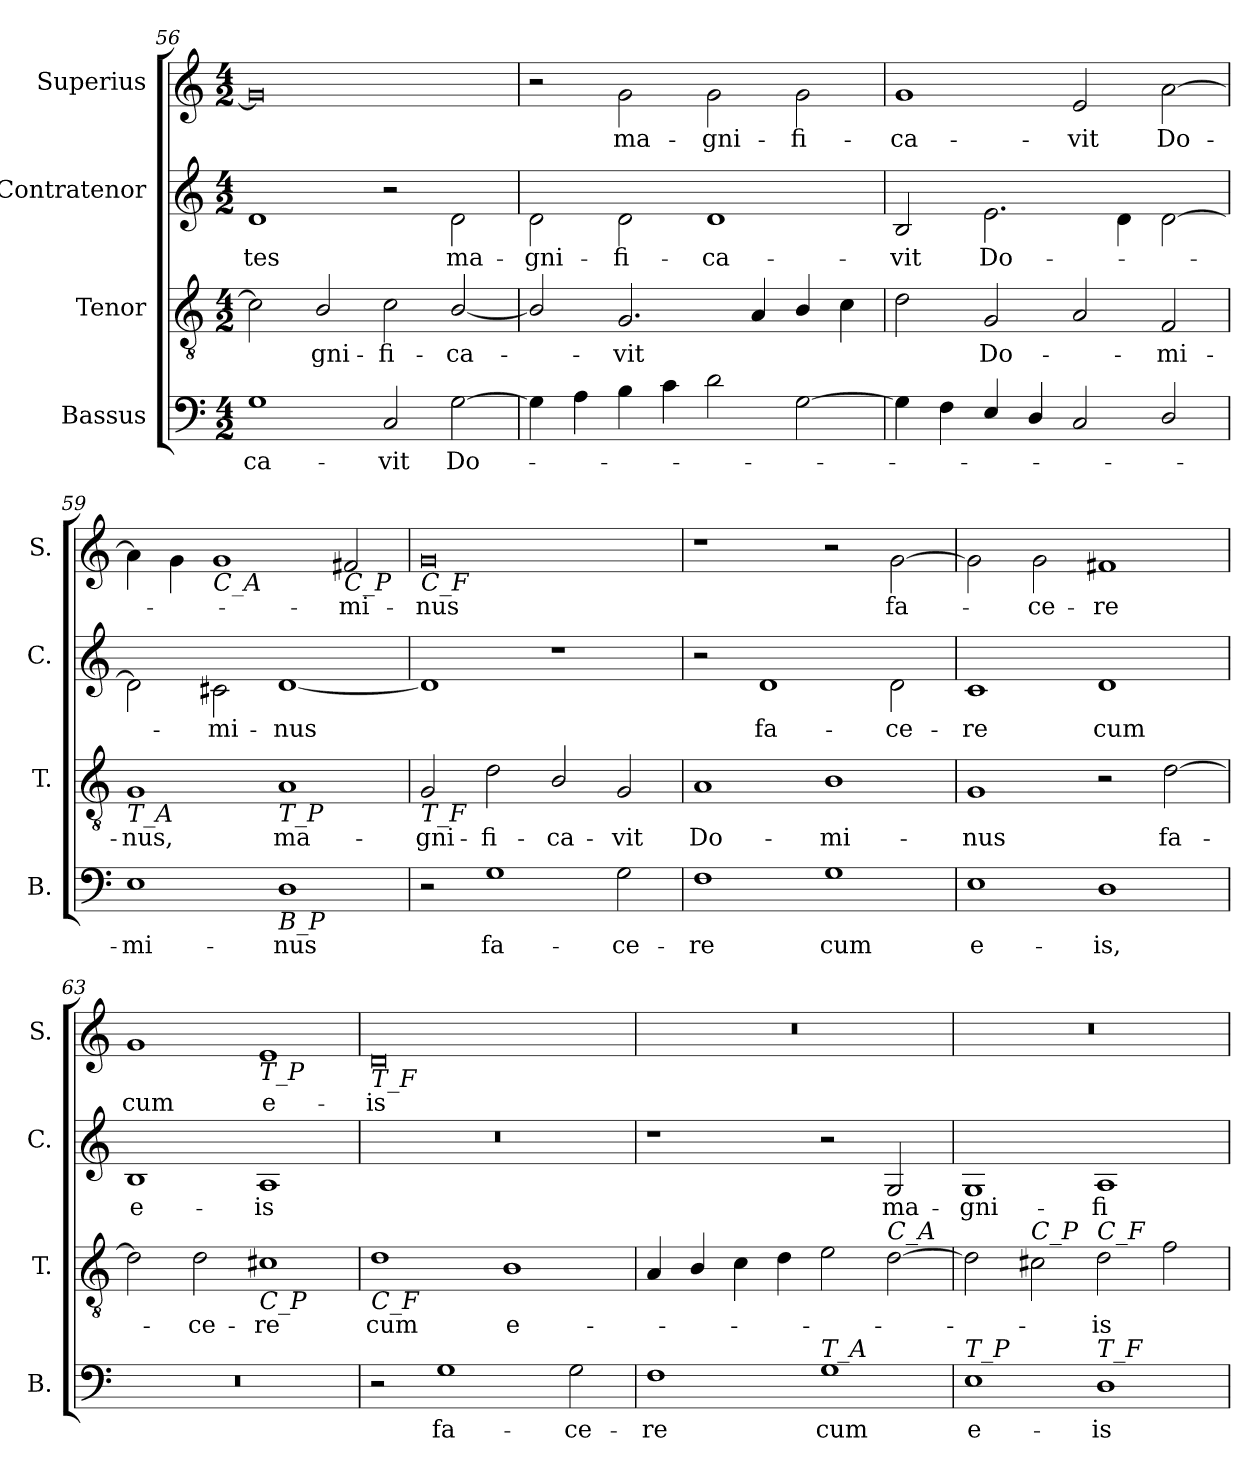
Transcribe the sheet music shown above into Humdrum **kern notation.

**kern	**text	**kern	**text	**kern	**text	**kern	**text
*part4	*part4	*part3	*part3	*part2	*part2	*part1	*part1
*staff4	*staff4	*staff3	*staff3	*staff2	*staff2	*staff1	*staff1
*I"Bassus	*	*I"Tenor	*	*I"Contratenor	*	*I"Superius	*
*I'B.	*	*I'T.	*	*I'C.	*	*I'S.	*
*clefF4	*	*clefGv2	*	*clefG2	*	*clefG2	*
*k[]	*	*k[]	*	*k[]	*	*k[]	*
*M4/2	*	*M4/2	*	*M4/2	*	*M4/2	*
=56	=56	=56	=56	=56	=56	=56	=56
!	!LO:LY:b	!	!	!	!LO:LY:b	!	!
1G	-ca-	2c\]	.	1d	-tes	0g]	.
!	!	!	!LO:LY:b	!	!	!	!
.	.	2B/	-gni-	.	.	.	.
!	!LO:LY:b	!	!LO:LY:b	!	!	!	!
2C/	-vit	2c\	-fi-	2r	.	.	.
!	!LO:LY:b	!	!LO:LY:b	!	!LO:LY:b	!	!
[2G\	Do-	[2B/	-ca-	2d\	ma-	.	.
=57	=57	=57	=57	=57	=57	=57	=57
!	!	!	!	!	!LO:LY:b	!	!
4G\]	.	2B/]	.	2d\	-gni-	2r	.
4A\	.	.	.	.	.	.	.
!	!	!	!LO:LY:b	!	!LO:LY:b	!	!LO:LY:b
4B\	.	2.G/	-vit	2d\	-fi-	2g\	ma-
4c\	.	.	.	.	.	.	.
!	!	!	!	!	!LO:LY:b	!	!LO:LY:b
2d\	.	.	.	1d	-ca-	2g\	-gni-
.	.	4A/	.	.	.	.	.
!	!	!	!	!	!	!	!LO:LY:b
[2G\	.	4B/	.	.	.	2g\	-fi-
.	.	4c\	.	.	.	.	.
=58	=58	=58	=58	=58	=58	=58	=58
!	!	!	!	!	!LO:LY:b	!	!LO:LY:b
4G\]	.	2d\	.	2B/	-vit	1g	-ca-
4F\	.	.	.	.	.	.	.
!	!	!	!LO:LY:b	!	!LO:LY:b	!	!
4E/	.	2G/	Do-	2.e\	Do-	.	.
4D/	.	.	.	.	.	.	.
!	!	!	!	!	!	!	!LO:LY:b
2C/	.	2A/	.	.	.	2e/	-vit
.	.	.	.	4d\	.	.	.
!	!	!	!LO:LY:b	!	!	!	!LO:LY:b
2D/	.	2F/	mi-	[2d\	.	[2a\	Do-
=59	=59	=59	=59	=59	=59	=59	=59
!	!	!LO:TX:b:i:t=T_A	!	!	!	!	!
!	!LO:LY:b	!	!LO:LY:b	!	!	!	!
1E	-mi-	1G	-nus,	2d\]	.	4a\]	.
.	.	.	.	.	.	4g\	.
!	!	!	!	!	!	!LO:TX:b:i:t=C_A	!
!	!	!	!	!	!LO:LY:b	!	!
.	.	.	.	2c#X\	-mi-	1g	.
!	!	!LO:TX:b:i:t=T_P	!	!	!	!	!
!LO:TX:b:i:t=B_P	!	!	!	!	!	!	!
!	!LO:LY:b	!	!LO:LY:b	!	!LO:LY:b	!	!
1D	-nus	1A	ma-	[1d	-nus	.	.
!	!	!	!	!	!	!LO:TX:b:i:t=C_P	!
!	!	!	!	!	!	!	!LO:LY:b
.	.	.	.	.	.	2f#X/	-mi-
=60	=60	=60	=60	=60	=60	=60	=60
!	!	!	!	!	!	!LO:TX:b:i:t=C_F	!
!	!	!LO:TX:b:i:t=T_F	!	!	!	!	!
!	!	!	!LO:LY:b	!	!	!	!LO:LY:b
2r	.	2G/	-gni-	1d]	.	0g	-nus
!	!LO:LY:b	!	!LO:LY:b	!	!	!	!
1G	fa-	2d\	-fi-	.	.	.	.
!	!	!	!LO:LY:b	!	!	!	!
.	.	2B/	-ca-	1r	.	.	.
!	!LO:LY:b	!	!LO:LY:b	!	!	!	!
2G\	-ce-	2G/	-vit	.	.	.	.
=61	=61	=61	=61	=61	=61	=61	=61
!	!LO:LY:b	!	!LO:LY:b	!	!	!	!
1F	-re	1A	Do-	2r	.	1r	.
!	!	!	!	!	!LO:LY:b	!	!
.	.	.	.	1d	fa-	.	.
!	!LO:LY:b	!	!LO:LY:b	!	!	!	!
1G	cum	1B	-mi-	.	.	2r	.
!	!	!	!	!	!LO:LY:b	!	!LO:LY:b
.	.	.	.	2d\	-ce-	[2g\	fa-
=62	=62	=62	=62	=62	=62	=62	=62
!	!LO:LY:b	!	!LO:LY:b	!	!LO:LY:b	!	!
1E	e-	1G	-nus	1c	-re	2g\]	.
!	!	!	!	!	!	!	!LO:LY:b
.	.	.	.	.	.	2g\	-ce-
!	!LO:LY:b	!	!	!	!LO:LY:b	!	!LO:LY:b
1D	-is,	2r	.	1d	cum	1f#X	-re
!	!	!	!LO:LY:b	!	!	!	!
.	.	[2d\	fa-	.	.	.	.
=63	=63	=63	=63	=63	=63	=63	=63
!	!	!	!	!	!LO:LY:b	!	!LO:LY:b
0r	.	2d\]	.	1B	e-	1g	cum
!	!	!	!LO:LY:b	!	!	!	!
.	.	2d\	-ce-	.	.	.	.
!	!	!	!	!	!	!LO:TX:b:i:t=T_P	!
!	!	!LO:TX:b:i:t=C_P	!	!	!	!	!
!	!	!	!LO:LY:b	!	!LO:LY:b	!	!LO:LY:b
.	.	1c#X	-re	1A	-is	1e	e-
=64	=64	=64	=64	=64	=64	=64	=64
!	!	!	!	!	!	!LO:TX:b:i:t=T_F	!
!	!	!LO:TX:b:i:t=C_F	!	!	!	!	!
!	!	!	!LO:LY:b	!	!	!	!LO:LY:b
2r	.	1d	cum	0r	.	0d	-is
!	!LO:LY:b	!	!	!	!	!	!
1G	fa-	.	.	.	.	.	.
!	!	!	!LO:LY:b	!	!	!	!
.	.	1B	e-	.	.	.	.
!	!LO:LY:b	!	!	!	!	!	!
2G\	-ce-	.	.	.	.	.	.
=65	=65	=65	=65	=65	=65	=65	=65
!	!LO:LY:b	!	!	!	!	!	!
1F	-re	4A/	.	1r	.	0r	.
.	.	4B/	.	.	.	.	.
.	.	4c\	.	.	.	.	.
.	.	4d\	.	.	.	.	.
!LO:TX:a:i:t=T_A	!	!	!	!	!	!	!
!	!LO:LY:b	!	!	!	!	!	!
1G	cum	2e\	.	2r	.	.	.
!	!	!LO:TX:a:i:t=C_A	!	!	!	!	!
!	!	!	!	!	!LO:LY:b	!	!
.	.	[2d\	.	2G/	ma-	.	.
=66	=66	=66	=66	=66	=66	=66	=66
!LO:TX:a:i:t=T_P	!	!	!	!	!	!	!
!	!LO:LY:b	!	!	!	!LO:LY:b	!	!
1E	e-	2d\]	.	1G	-gni-	0r	.
!	!	!LO:TX:a:i:t=C_P	!	!	!	!	!
.	.	2c#X\	.	.	.	.	.
!	!	!LO:TX:a:i:t=C_F	!	!	!	!	!
!LO:TX:a:i:t=T_F	!	!	!	!	!	!	!
!	!LO:LY:b	!	!LO:LY:b	!	!LO:LY:b	!	!
1D	-is	2d\	-is	1A	-fi-	.	.
.	.	2f\	.	.	.	.	.
=	=	=	=	=	=	=	=
*-	*-	*-	*-	*-	*-	*-	*-
